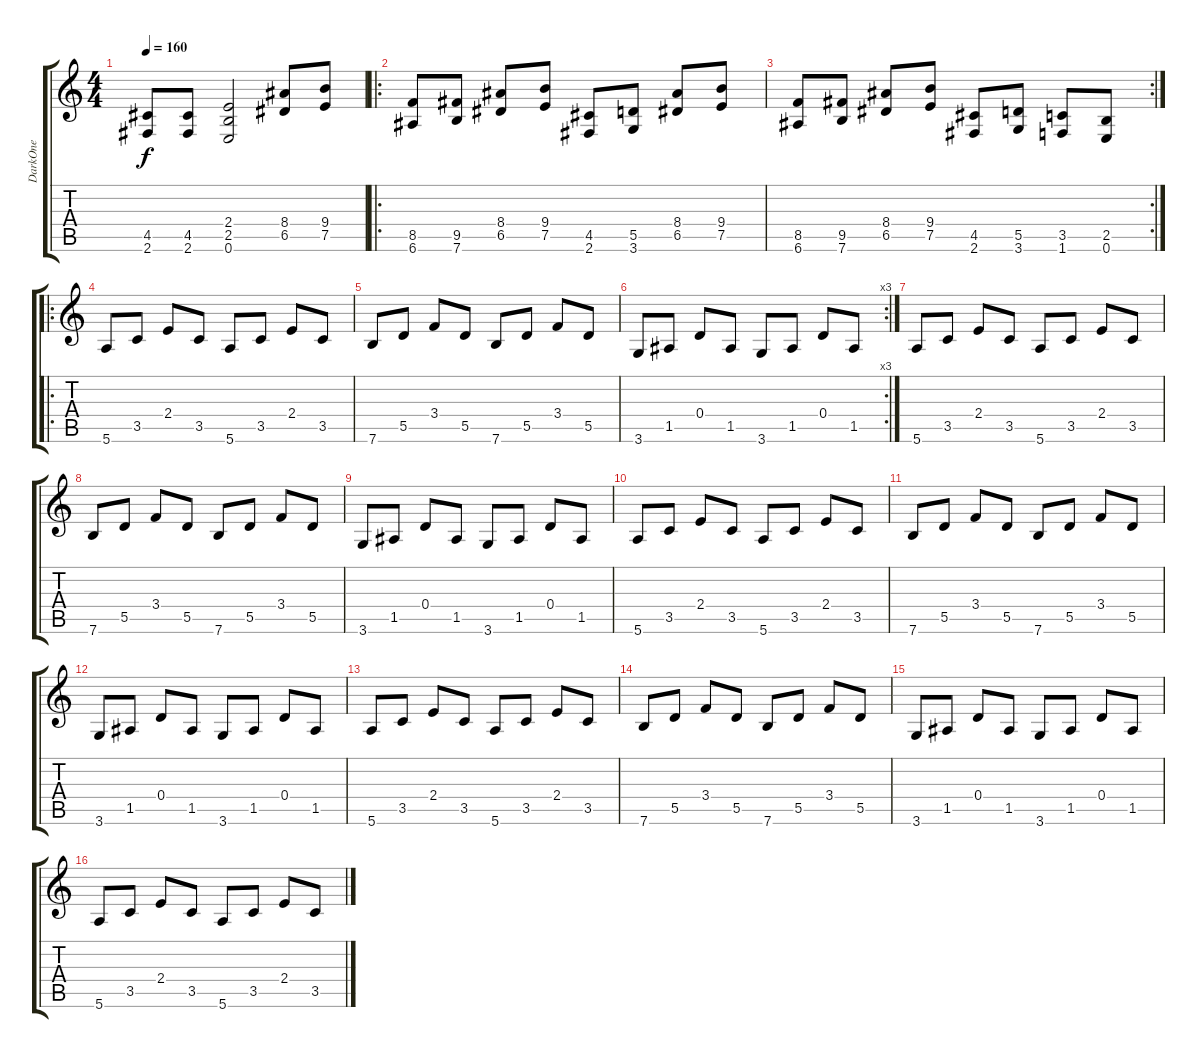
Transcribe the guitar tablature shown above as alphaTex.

\track ("DarkOne" "DarkOne") {instrument distortionguitar}
\staff {score tabs}
\tuning (E4 B3 G3 D3 A2 E2) {hide}
\ts (4 4)
\tempo 160
\clef g2
\ks c
(4.5 2.6).8{dy f} (4.5 2.6).8 (2.4 2.5 0.6).2 (8.4 6.5).8 (9.4 7.5).8 |
\ro
(8.5 6.6).8 (9.5 7.6).8 (8.4 6.5).8 (9.4 7.5).8 (4.5 2.6).8 (5.5 3.6).8 (8.4 6.5).8 (9.4 7.5).8 |
\rc 2
(8.5 6.6).8 (9.5 7.6).8 (8.4 6.5).8 (9.4 7.5).8 (4.5 2.6).8 (5.5 3.6).8 (3.5 1.6).8 (2.5 0.6).8 |
\ro
5.6.8 3.5.8 2.4.8 3.5.8 5.6.8 3.5.8 2.4.8 3.5.8 |
7.6.8 5.5.8 3.4.8 5.5.8 7.6.8 5.5.8 3.4.8 5.5.8 |
\rc 3
3.6.8 1.5.8 0.4.8 1.5.8 3.6.8 1.5.8 0.4.8 1.5.8 |
5.6.8 3.5.8 2.4.8 3.5.8 5.6.8 3.5.8 2.4.8 3.5.8 |
7.6.8 5.5.8 3.4.8 5.5.8 7.6.8 5.5.8 3.4.8 5.5.8 |
3.6.8 1.5.8 0.4.8 1.5.8 3.6.8 1.5.8 0.4.8 1.5.8 |
5.6.8 3.5.8 2.4.8 3.5.8 5.6.8 3.5.8 2.4.8 3.5.8 |
7.6.8 5.5.8 3.4.8 5.5.8 7.6.8 5.5.8 3.4.8 5.5.8 |
3.6.8 1.5.8 0.4.8 1.5.8 3.6.8 1.5.8 0.4.8 1.5.8 |
5.6.8 3.5.8 2.4.8 3.5.8 5.6.8 3.5.8 2.4.8 3.5.8 |
7.6.8 5.5.8 3.4.8 5.5.8 7.6.8 5.5.8 3.4.8 5.5.8 |
3.6.8 1.5.8 0.4.8 1.5.8 3.6.8 1.5.8 0.4.8 1.5.8 |
5.6.8 3.5.8 2.4.8 3.5.8 5.6.8 3.5.8 2.4.8 3.5.8
